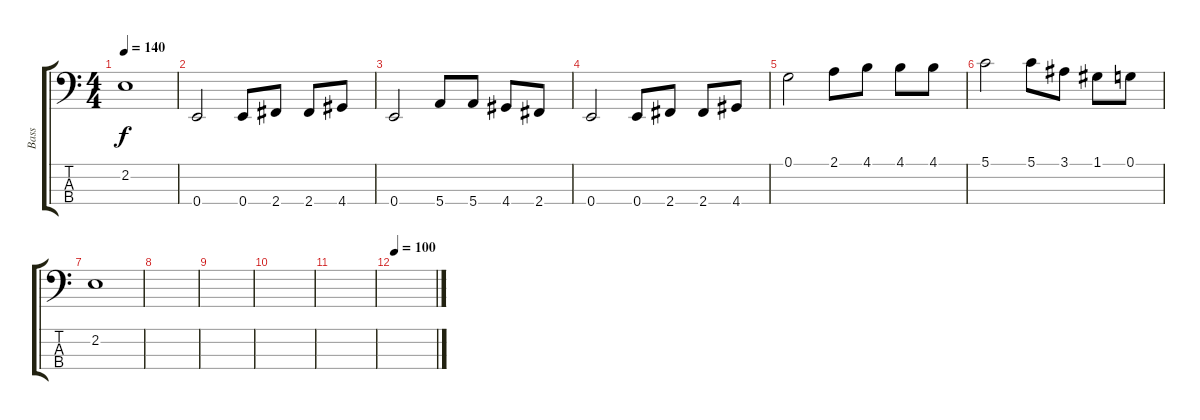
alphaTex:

\track ("Bass" "Bass") {instrument electricbasspick}
\staff {score tabs}
\tuning (G2 D2 A1 E1) {hide}
\ts (4 4)
\tempo 140
\clef f4
\ks c
2.2.1{dy f} |
0.4.2 0.4.8 2.4.8 2.4.8 4.4.8 |
0.4.2 5.4.8 5.4.8 4.4.8 2.4.8 |
0.4.2 0.4.8 2.4.8 2.4.8 4.4.8 |
0.1.2 2.1.8 4.1.8 4.1.8 4.1.8 |
5.1.2 5.1.8 3.1.8 1.1.8 0.1.8 |
2.2.1 |
|
|
|
|
\tempo 100
